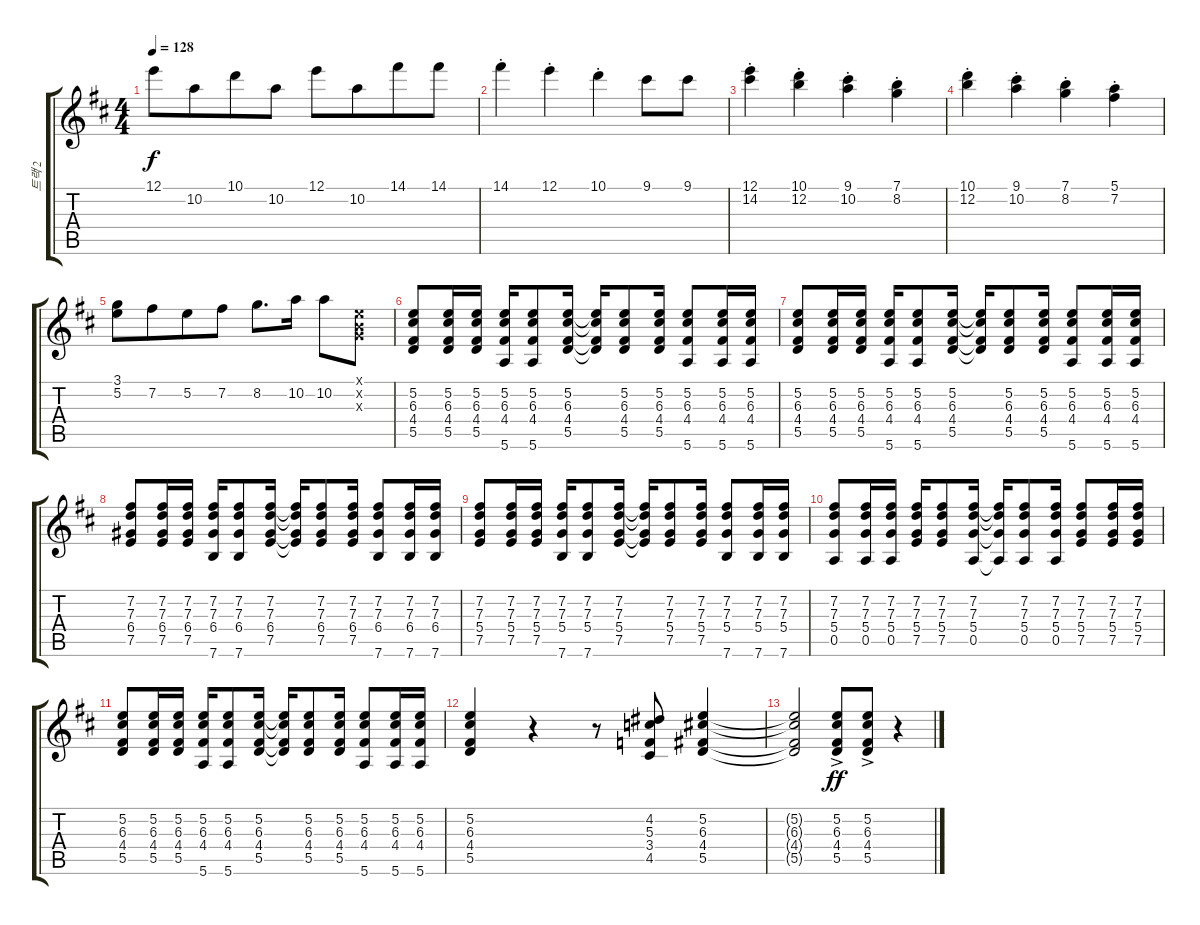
\track ("트랙 2" "트랙 2") {instrument acousticguitarsteel}
\staff {score tabs}
\tuning (E4 B3 G3 D3 A2 E2) {hide}
\ts (4 4)
\tempo 128
\clef g2
\ks d
12.1.8{dy f} 10.2.8{beam merge} 10.1.8 10.2.8 12.1.8 10.2.8{beam merge} 14.1.8 14.1.8 |
14.1{st}.4 12.1{st}.4 10.1{st}.4 9.1.8 9.1.8 |
(12.1{st} 14.2{st}).4 (10.1{st} 12.2{st}).4 (9.1{st} 10.2{st}).4 (7.1{st} 8.2{st}).4 |
(10.1{st} 12.2{st}).4 (9.1{st} 10.2{st}).4 (7.1{st} 8.2{st}).4 (5.1{st} 7.2{st}).4 |
(3.1 5.2).8 7.2.8{beam merge} 5.2.8 7.2.8 8.2.8{d} 10.2.16{beam split} 10.2.8{beam merge} (0.1{x} 0.2{x} 0.3{x}).8 |
(5.2 6.3 4.4 5.5).8 (5.2 6.3 4.4 5.5).16 (5.2 6.3 4.4 5.5).16 (5.2 6.3 4.4 5.6).16 (5.2 6.3 4.4 5.6).8 (5.2 6.3 4.4 5.5).16 (5.2{t} 6.3{t} 4.4{t} 5.5{t}).16 (5.2 6.3 4.4 5.5).8 (5.2 6.3 4.4 5.5).16 (5.2 6.3 4.4 5.6).8 (5.2 6.3 4.4 5.6).16 (5.2 6.3 4.4 5.6).16 |
(5.2 6.3 4.4 5.5).8 (5.2 6.3 4.4 5.5).16 (5.2 6.3 4.4 5.5).16 (5.2 6.3 4.4 5.6).16 (5.2 6.3 4.4 5.6).8 (5.2 6.3 4.4 5.5).16 (5.2{t} 6.3{t} 4.4{t} 5.5{t}).16 (5.2 6.3 4.4 5.5).8 (5.2 6.3 4.4 5.5).16 (5.2 6.3 4.4 5.6).8 (5.2 6.3 4.4 5.6).16 (5.2 6.3 4.4 5.6).16 |
(7.2 7.3 6.4 7.5).8{beam Up} (7.2 7.3 6.4 7.5).16{beam Up} (7.2 7.3 6.4 7.5).16{beam Up} (7.2 7.3 6.4 7.6).16 (7.2 7.3 6.4 7.6).8 (7.2 7.3 6.4 7.5).16 (7.2{t} 7.3{t} 6.4{t} 7.5{t}).16{beam Up} (7.2 7.3 6.4 7.5).8{beam Up} (7.2 7.3 6.4 7.5).16{beam Up} (7.2 7.3 6.4 7.6).8 (7.2 7.3 6.4 7.6).16 (7.2 7.3 6.4 7.6).16 |
(7.2 7.3 5.4 7.5).8{beam Up} (7.2 7.3 5.4 7.5).16{beam Up} (7.2 7.3 5.4 7.5).16{beam Up} (7.2 7.3 5.4 7.6).16 (7.2 7.3 5.4 7.6).8 (7.2 7.3 5.4 7.5).16 (7.2{t} 7.3{t} 5.4{t} 7.5{t}).16{beam Up} (7.2 7.3 5.4 7.5).8{beam Up} (7.2 7.3 5.4 7.5).16{beam Up} (7.2 7.3 5.4 7.6).8 (7.2 7.3 5.4 7.6).16 (7.2 7.3 5.4 7.6).16 |
(7.2 7.3 5.4 0.5).8{beam Up} (7.2 7.3 5.4 0.5).16{beam Up} (7.2 7.3 5.4 0.5).16{beam Up} (7.2 7.3 5.4 7.5).16 (7.2 7.3 5.4 7.5).8 (7.2 7.3 5.4 0.5).16 (7.2{t} 7.3{t} 5.4{t} 0.5{t}).16{beam Up} (7.2 7.3 5.4 0.5).8{beam Up} (7.2 7.3 5.4 0.5).16{beam Up} (7.2 7.3 5.4 7.5).8{beam Up} (7.2 7.3 5.4 7.5).16{beam Up} (7.2 7.3 5.4 7.5).16{beam Up} |
(5.2 6.3 4.4 5.5).8 (5.2 6.3 4.4 5.5).16 (5.2 6.3 4.4 5.5).16 (5.2 6.3 4.4 5.6).16 (5.2 6.3 4.4 5.6).8 (5.2 6.3 4.4 5.5).16 (5.2{t} 6.3{t} 4.4{t} 5.5{t}).16 (5.2 6.3 4.4 5.5).8 (5.2 6.3 4.4 5.5).16 (5.2 6.3 4.4 5.6).8 (5.2 6.3 4.4 5.6).16 (5.2 6.3 4.4 5.6).16 |
(5.2 6.3 4.4 5.5).4 r.4 r.8 (4.2 5.3 3.4 4.5).8 (5.2 6.3 4.4 5.5).4 |
(5.2{t} 6.3{t} 4.4{t} 5.5{t}).2 (5.2{ac} 6.3{ac} 4.4{ac} 5.5{ac}).8{dy ff} (5.2{ac} 6.3{ac} 4.4{ac} 5.5{ac}).8 r.4
